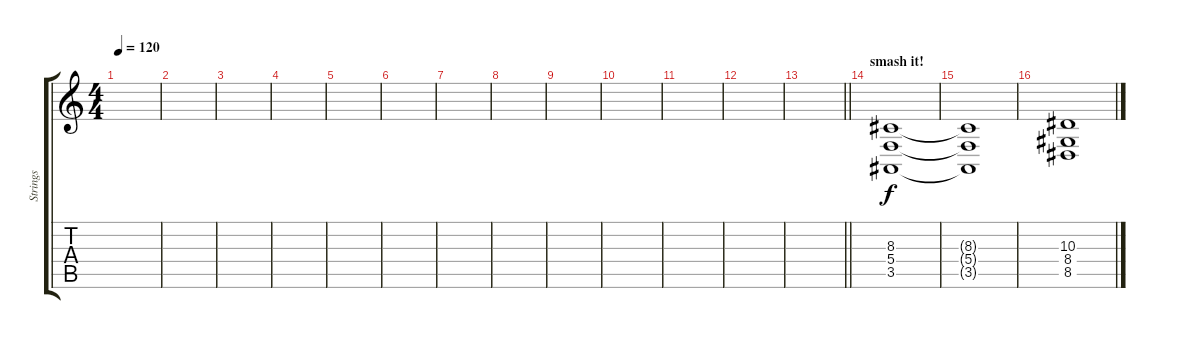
\track ("Strings" "Strings") {instrument stringensemble2}
\staff {score tabs}
\tuning (D4 A3 F3 C3 G2 C2) {hide}
\ts (4 4)
\tempo 120
\clef g2
\ks c
|
|
|
|
|
|
|
|
|
|
|
|
\barLineRight lightlight
|
\section ("" "smash it!")
(8.3 5.4 3.5).1{volume 13} |
(8.3{t} 5.4{t} 3.5{t}).1 |
(10.3 8.4 8.5).1
